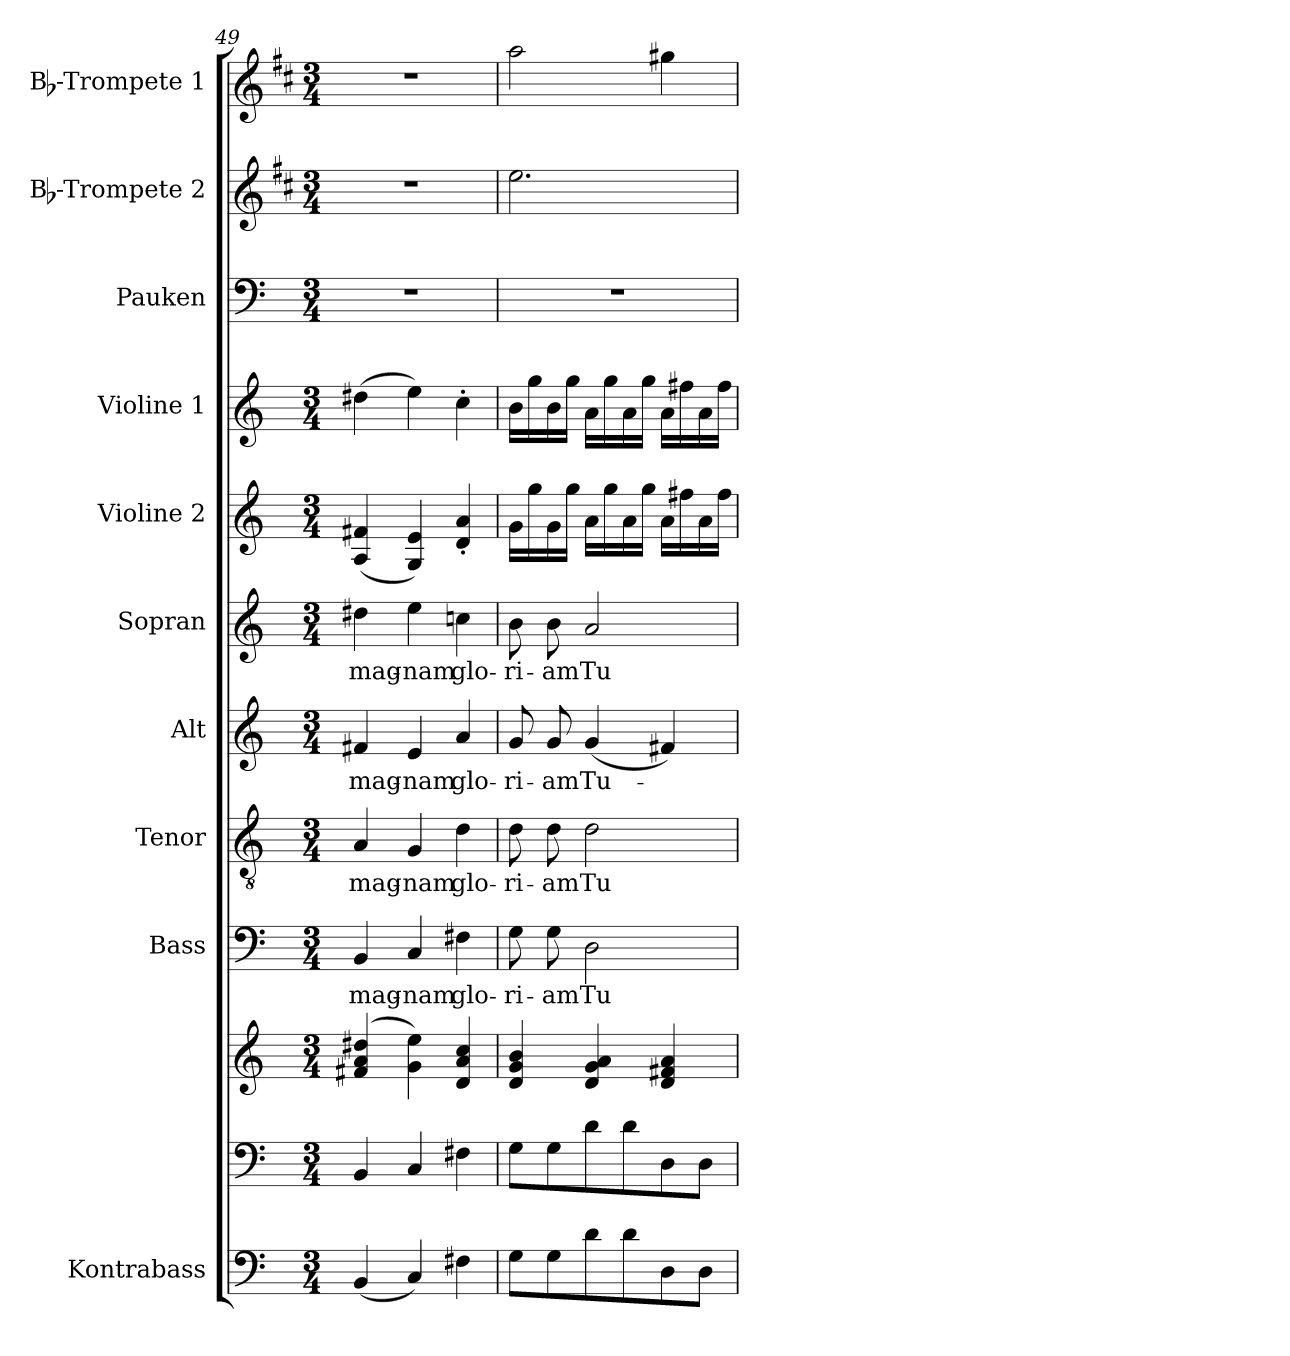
**kern	**kern	**kern	**kern	**text	**kern	**text	**kern	**text	**kern	**text	**kern	**kern	**kern	**kern	**kern
*part11	*part10	*part10	*part9	*part9	*part8	*part8	*part7	*part7	*part6	*part6	*part5	*part4	*part3	*part2	*part1
*staff12	*staff11	*staff10	*staff9	*staff9	*staff8	*staff8	*staff7	*staff7	*staff6	*staff6	*staff5	*staff4	*staff3	*staff2	*staff1
*I"Kontrabass	*	*	*I"Bass	*	*I"Tenor	*	*I"Alt	*	*I"Sopran	*	*I"Violine 2	*I"Violine 1	*I"Pauken	*I"Bb-Trompete 2	*I"Bb-Trompete 1
*I'Kb.	*	*	*I'B.	*	*I'T.	*	*I'A.	*	*I'S.	*	*I'Vl. 2	*I'Vl. 1	*I'Pk.	*I'Bb Trp. 2	*I'Bb Trp. 1
*clefF4	*clefF4	*clefG2	*clefF4	*	*clefGv2	*	*clefG2	*	*clefG2	*	*clefG2	*clefG2	*clefF4	*clefG2	*clefG2
*ITrd7c12	*	*	*	*	*	*	*	*	*	*	*	*	*	*ITrd1c2	*ITrd1c2
*k[]	*k[]	*k[]	*k[]	*	*k[]	*	*k[]	*	*k[]	*	*k[]	*k[]	*k[]	*k[]	*k[]
*C:	*C:	*C:	*C:	*	*C:	*	*C:	*	*C:	*	*C:	*C:	*C:	*C:	*C:
*M3/4	*M3/4	*M3/4	*M3/4	*	*M3/4	*	*M3/4	*	*M3/4	*	*M3/4	*M3/4	*M3/4	*M3/4	*M3/4
=49	=49	=49	=49	=49	=49	=49	=49	=49	=49	=49	=49	=49	=49	=49	=49
!	!	!	!	!LO:LY:b	!	!LO:LY:b	!	!LO:LY:b	!	!LO:LY:b	!	!	!	!	!
(<4BBB/	4BB/	(4f#X/ 4a/ 4dd#X/	4BB/	mag-	4A/	mag-	4f#X/	mag-	4dd#X\	mag-	(<4A/ 4f#X/	(>4dd#X\	2.r	2.r	2.r
!	!	!	!	!LO:LY:b	!	!LO:LY:b	!	!LO:LY:b	!	!LO:LY:b	!	!	!	!	!
4CC/)	4C/	4g\ 4ee\)	4C/	-nam	4G/	-nam	4e/	-nam	4ee\	-nam	4G/ 4e/)	4ee\)	.	.	.
!	!	!	!	!LO:LY:b	!	!LO:LY:b	!	!LO:LY:b	!	!LO:LY:b	!	!	!	!	!
4FF#X\	4F#X\	4d/ 4a/ 4cc/	4F#X\	glo-	4d\	glo-	4a/	glo-	4ccn\	glo-	4d/'< 4a/'<	4cc'>\	.	.	.
=50	=50	=50	=50	=50	=50	=50	=50	=50	=50	=50	=50	=50	=50	=50	=50
!	!	!	!	!LO:LY:b	!	!LO:LY:b	!	!LO:LY:b	!	!LO:LY:b	!	!	!	!	!
8GG\L	8G\L	4d/ 4g/ 4b/	8G\	-ri-	8d\	-ri-	8g/	-ri-	8b\	-ri-	16g\LL	16b\LL	2.r	2.dd\	2gg\
.	.	.	.	.	.	.	.	.	.	.	16gg\	16gg\	.	.	.
!	!	!	!	!LO:LY:b	!	!LO:LY:b	!	!LO:LY:b	!	!LO:LY:b	!	!	!	!	!
8GG\	8G\	.	8G\	-am	8d\	-am	8g/	-am	8b\	-am	16g\	16b\	.	.	.
.	.	.	.	.	.	.	.	.	.	.	16gg\JJ	16gg\JJ	.	.	.
!	!	!	!	!LO:LY:b	!	!LO:LY:b	!	!LO:LY:b	!	!LO:LY:b	!	!	!	!	!
8D\	8d\	4d/ 4g/ 4a/	2D\	Tu-	2d\	Tu-	(<4g/	Tu-	2a/	Tu-	16a\LL	16a\LL	.	.	.
.	.	.	.	.	.	.	.	.	.	.	16gg\	16gg\	.	.	.
8D\	8d\	.	.	.	.	.	.	.	.	.	16a\	16a\	.	.	.
.	.	.	.	.	.	.	.	.	.	.	16gg\JJ	16gg\JJ	.	.	.
8DD\	8D\	4d/ 4f#X/ 4a/	.	.	.	.	4f#X/)	.	.	.	16a\LL	16a\LL	.	.	4ff#X\
.	.	.	.	.	.	.	.	.	.	.	16ff#X\	16ff#X\	.	.	.
8DD\J	8D\J	.	.	.	.	.	.	.	.	.	16a\	16a\	.	.	.
.	.	.	.	.	.	.	.	.	.	.	16ff#\JJ	16ff#\JJ	.	.	.
=	=	=	=	=	=	=	=	=	=	=	=	=	=	=	=
*-	*-	*-	*-	*-	*-	*-	*-	*-	*-	*-	*-	*-	*-	*-	*-
